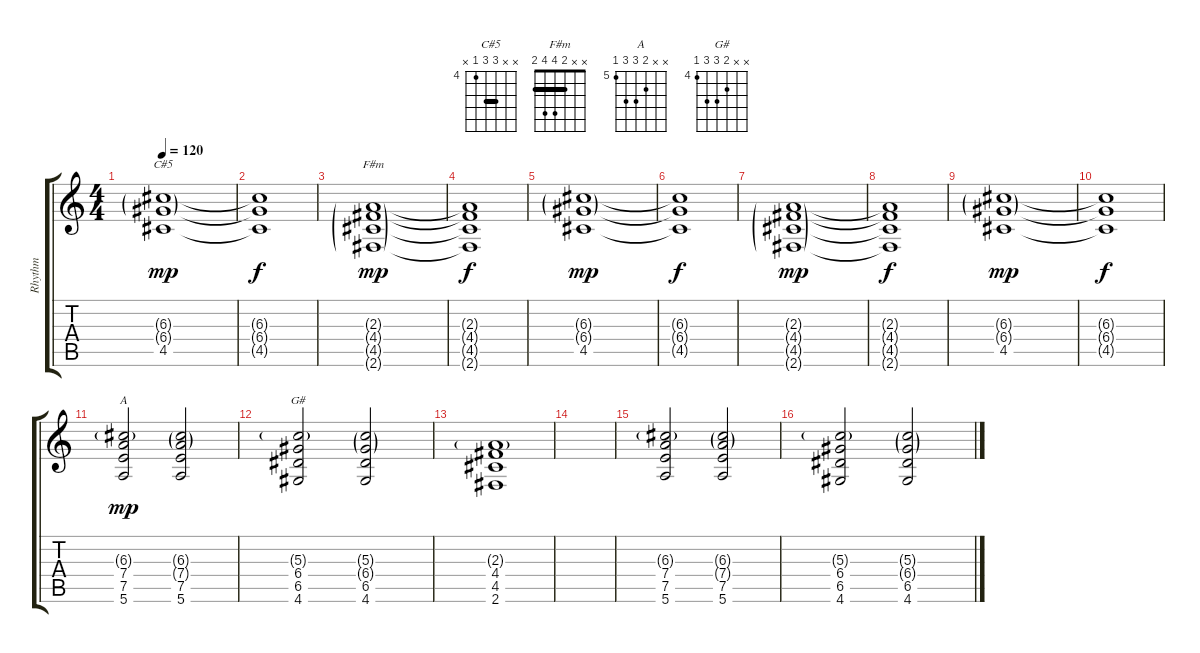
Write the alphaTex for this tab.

\track ("Rhythm" "Rhythm") {instrument electricguitarmuted}
\staff {score tabs}
\tuning (E4 B3 G3 D3 A2 E2) {hide}
\chord ("C#5" x x 6 6 4 x) {firstfret 4 barre 6}
\chord ("F#m" x x 2 4 4 2) {barre 2}
\chord ("A" x x 6 7 7 5) {firstfret 5}
\chord ("G#" x x 5 6 6 4) {firstfret 4}
\ts (4 4)
\tempo 120
\clef g2
\ks c
(6.3{g} 6.4{g} 4.5).1{ch "C#5" dy mp} |
(6.3{t} 6.4{t} 4.5{t}).1{dy f} |
(2.3{g} 4.4{g} 4.5{g} 2.6{g}).1{ch "F#m" dy mp} |
(2.3{t} 4.4{t} 4.5{t} 2.6{t}).1{dy f} |
(6.3{g} 6.4{g} 4.5).1{dy mp} |
(6.3{t} 6.4{t} 4.5{t}).1{dy f} |
(2.3{g} 4.4{g} 4.5{g} 2.6{g}).1{dy mp} |
(2.3{t} 4.4{t} 4.5{t} 2.6{t}).1{dy f} |
(6.3{g} 6.4{g} 4.5).1{dy mp} |
(6.3{t} 6.4{t} 4.5{t}).1{dy f} |
(6.3{g} 7.4 7.5 5.6).2{ch "A" dy mp} (6.3{g} 7.4{g} 7.5 5.6).2 |
(5.3{g} 6.4 6.5 4.6).2{ch "G#"} (5.3{g} 6.4{g} 6.5 4.6).2 |
(2.3{g} 4.4 4.5 2.6).1 |
|
(6.3{g} 7.4 7.5 5.6).2 (6.3{g} 7.4{g} 7.5 5.6).2 |
(5.3{g} 6.4 6.5 4.6).2 (5.3{g} 6.4{g} 6.5 4.6).2
